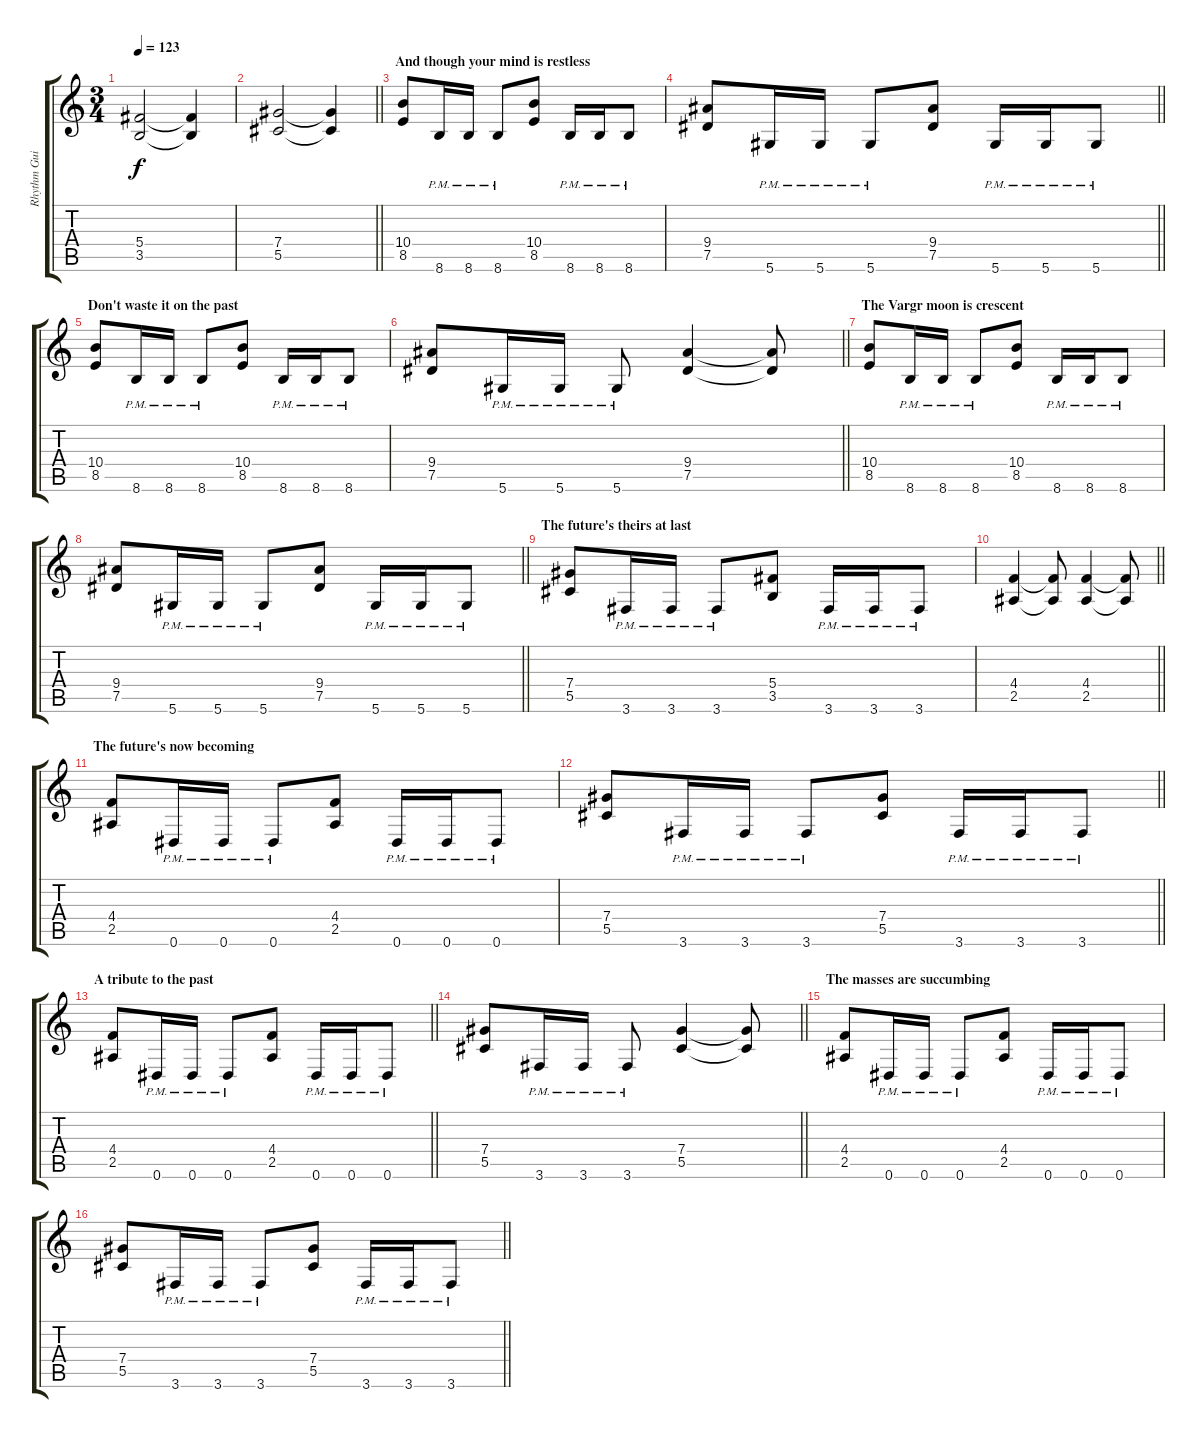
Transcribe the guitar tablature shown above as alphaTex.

\track ("Rhythm Guitar" "Rhythm Gui") {instrument distortionguitar}
\staff {score tabs}
\tuning (Eb4 Bb3 Gb3 Db3 Ab2 Eb2) {hide}
\ts (3 4)
\tempo 123
\clef g2
\ks c
(5.4 3.5).2{dy f} (5.4{t} 3.5{t}).4 |
\barLineRight lightlight
(7.4 5.5).2 (7.4{t} 5.5{t}).4 |
\section ("" "And though your mind is restless")
(10.4 8.5).8 8.6{pm}.16 8.6{pm}.16 8.6{pm}.8 (10.4 8.5).8 8.6{pm}.16 8.6{pm}.16 8.6{pm}.8 |
\barLineRight lightlight
(9.4 7.5).8 5.6{pm}.16 5.6{pm}.16 5.6{pm}.8 (9.4 7.5).8 5.6{pm}.16 5.6{pm}.16 5.6{pm}.8 |
\section ("" "Don't waste it on the past")
(10.4 8.5).8 8.6{pm}.16 8.6{pm}.16 8.6{pm}.8 (10.4 8.5).8 8.6{pm}.16 8.6{pm}.16 8.6{pm}.8 |
\barLineRight lightlight
(9.4 7.5).8 5.6{pm}.16 5.6{pm}.16 5.6{pm}.8 (9.4 7.5).4 (9.4{t} 7.5{t}).8 |
\section ("" "The Vargr moon is crescent")
(10.4 8.5).8 8.6{pm}.16 8.6{pm}.16 8.6{pm}.8 (10.4 8.5).8 8.6{pm}.16 8.6{pm}.16 8.6{pm}.8 |
\barLineRight lightlight
(9.4 7.5).8 5.6{pm}.16 5.6{pm}.16 5.6{pm}.8 (9.4 7.5).8 5.6{pm}.16 5.6{pm}.16 5.6{pm}.8 |
\section ("" "The future's theirs at last")
(7.4 5.5).8 3.6{pm}.16 3.6{pm}.16 3.6{pm}.8 (5.4 3.5).8 3.6{pm}.16 3.6{pm}.16 3.6{pm}.8 |
\barLineRight lightlight
(4.4 2.5).4 (4.4{t} 2.5{t}).8 (4.4 2.5).4 (4.4{t} 2.5{t}).8 |
\section ("" "The future's now becoming")
(4.4 2.5).8 0.6{pm}.16 0.6{pm}.16 0.6{pm}.8 (4.4 2.5).8 0.6{pm}.16 0.6{pm}.16 0.6{pm}.8 |
\barLineRight lightlight
(7.4 5.5).8 3.6{pm}.16 3.6{pm}.16 3.6{pm}.8 (7.4 5.5).8 3.6{pm}.16 3.6{pm}.16 3.6{pm}.8 |
\section ("" "A tribute to the past")
\barLineRight lightlight
(4.4 2.5).8 0.6{pm}.16 0.6{pm}.16 0.6{pm}.8 (4.4 2.5).8 0.6{pm}.16 0.6{pm}.16 0.6{pm}.8 |
\barLineRight lightlight
(7.4 5.5).8 3.6{pm}.16 3.6{pm}.16 3.6{pm}.8 (7.4 5.5).4 (7.4{t} 5.5{t}).8 |
\section ("" "The masses are succumbing")
(4.4 2.5).8 0.6{pm}.16 0.6{pm}.16 0.6{pm}.8 (4.4 2.5).8 0.6{pm}.16 0.6{pm}.16 0.6{pm}.8 |
\barLineRight lightlight
(7.4 5.5).8 3.6{pm}.16 3.6{pm}.16 3.6{pm}.8 (7.4 5.5).8 3.6{pm}.16 3.6{pm}.16 3.6{pm}.8
